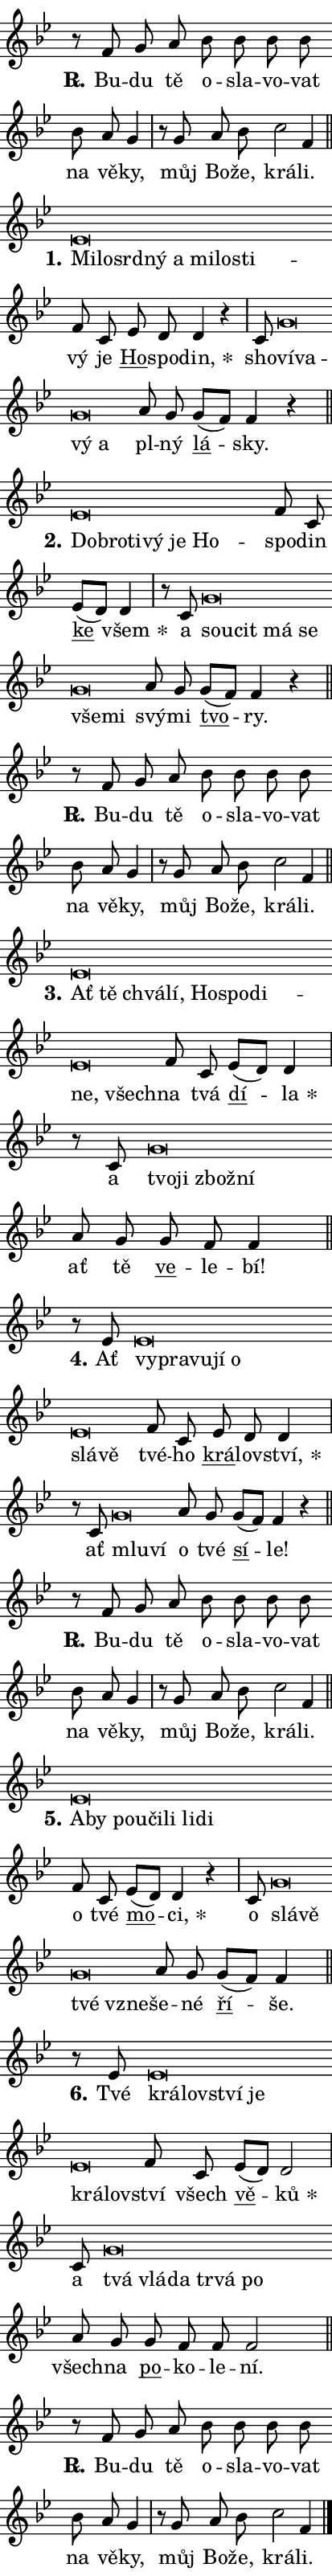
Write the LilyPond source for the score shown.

\version "2.22.1"
\header { tagline = "" }
\paper {
  indent = 0\cm
  top-margin = 0\cm
  right-margin = 0\cm
  bottom-margin = 0\cm
  left-margin = 0\cm
  paper-width = 7\cm
  page-breaking = #ly:one-page-breaking
  system-system-spacing.basic-distance = #11
  score-system-spacing.basic-distance = #11
  ragged-last = ##f
}


%% Author: Thomas Morley
%% https://lists.gnu.org/archive/html/lilypond-user/2020-05/msg00002.html
#(define (line-position grob)
"Returns position of @var[grob} in current system:
   @code{'start}, if at first time-step
   @code{'end}, if at last time-step
   @code{'middle} otherwise
"
  (let* ((col (ly:item-get-column grob))
         (ln (ly:grob-object col 'left-neighbor))
         (rn (ly:grob-object col 'right-neighbor))
         (col-to-check-left (if (ly:grob? ln) ln col))
         (col-to-check-right (if (ly:grob? rn) rn col))
         (break-dir-left
           (and
             (ly:grob-property col-to-check-left 'non-musical #f)
             (ly:item-break-dir col-to-check-left)))
         (break-dir-right
           (and
             (ly:grob-property col-to-check-right 'non-musical #f)
             (ly:item-break-dir col-to-check-right))))
        (cond ((eqv? 1 break-dir-left) 'start)
              ((eqv? -1 break-dir-right) 'end)
              (else 'middle))))

#(define (tranparent-at-line-position vctor)
  (lambda (grob)
  "Relying on @code{line-position} select the relevant enry from @var{vctor}.
Used to determine transparency,"
    (case (line-position grob)
      ((end) (not (vector-ref vctor 0)))
      ((middle) (not (vector-ref vctor 1)))
      ((start) (not (vector-ref vctor 2))))))

noteHeadBreakVisibility =
#(define-music-function (break-visibility)(vector?)
"Makes @code{NoteHead}s transparent relying on @var{break-visibility}"
#{
  \override NoteHead.transparent =
    #(tranparent-at-line-position break-visibility)
#})

#(define delete-ledgers-for-transparent-note-heads
  (lambda (grob)
    "Reads whether a @code{NoteHead} is transparent.
If so this @code{NoteHead} is removed from @code{'note-heads} from
@var{grob}, which is supposed to be @code{LedgerLineSpanner}.
As a result ledgers are not printed for this @code{NoteHead}"
    (let* ((nhds-array (ly:grob-object grob 'note-heads))
           (nhds-list
             (if (ly:grob-array? nhds-array)
                 (ly:grob-array->list nhds-array)
                 '()))
           ;; Relies on the transparent-property being done before
           ;; Staff.LedgerLineSpanner.after-line-breaking is executed.
           ;; This is fragile ...
           (to-keep
             (remove
               (lambda (nhd)
                 (ly:grob-property nhd 'transparent #f))
               nhds-list)))
      ;; TODO find a better method to iterate over grob-arrays, similiar
      ;; to filter/remove etc for lists
      ;; For now rebuilt from scratch
      (set! (ly:grob-object grob 'note-heads)  '())
      (for-each
        (lambda (nhd)
          (ly:pointer-group-interface::add-grob grob 'note-heads nhd))
        to-keep))))

hideNotes = {
  \noteHeadBreakVisibility #begin-of-line-visible
}
unHideNotes = {
  \noteHeadBreakVisibility #all-visible
}

% work-around for resetting accidentals
% https://lilypond.org/doc/v2.23/Documentation/notation/displaying-rhythms#unmetered-music
cadenzaMeasure = {
  \cadenzaOff
  \partial 1024 s1024
  \cadenzaOn
}

#(define-markup-command (accent layout props text) (markup?)
  "Underline accented syllable"
  (interpret-markup layout props
    #{\markup \override #'(offset . 4.3) \underline { #text }#}))

responsum = \markup \concat {
  "R" \hspace #-1.05 \path #0.1 #'((moveto 0 0.07) (lineto 0.9 0.8)) \hspace #0.05 "."
}

\layout {
    \context {
        \Staff
        \remove "Time_signature_engraver"
        \override LedgerLineSpanner.after-line-breaking = #delete-ledgers-for-transparent-note-heads
    }
    \context {
        \Voice {
            \override NoteHead.output-attributes = #'((class . "notehead"))
            \override Hairpin.height = #0.55
        }
    }
    \context {
        \Lyrics {
            \override StanzaNumber.output-attributes = #'((class . "stanzanumber"))
            \override LyricSpace.minimum-distance = #0.9
            \override LyricText.font-name = #"TeX Gyre Schola"
            \override LyricText.font-size = 1
            \override StanzaNumber.font-name = #"TeX Gyre Schola Bold"
            \override StanzaNumber.font-size = 1
        }
    }
}

% magnetic-lyrics.ily
%
%   written by
%     Jean Abou Samra <jean@abou-samra.fr>
%     Werner Lemberg <wl@gnu.org>
%
%   adapted by
%     Jiri Hon <jiri.hon@gmail.com>
%
% Version 2022-Apr-15

% https://www.mail-archive.com/lilypond-user@gnu.org/msg149350.html

#(define (Left_hyphen_pointer_engraver context)
   "Collect syllable-hyphen-syllable occurrences in lyrics and store
them in properties.  This engraver only looks to the left.  For
example, if the lyrics input is @code{foo -- bar}, it does the
following.

@itemize @bullet
@item
Set the @code{text} property of the @code{LyricHyphen} grob between
@q{foo} and @q{bar} to @code{foo}.

@item
Set the @code{left-hyphen} property of the @code{LyricText} grob with
text @q{foo} to the @code{LyricHyphen} grob between @q{foo} and
@q{bar}.
@end itemize

Use this auxiliary engraver in combination with the
@code{lyric-@/text::@/apply-@/magnetic-@/offset!} hook."
   (let ((hyphen #f)
         (text #f))
     (make-engraver
      (acknowledgers
       ((lyric-syllable-interface engraver grob source-engraver)
        (set! text grob)))
      (end-acknowledgers
       ((lyric-hyphen-interface engraver grob source-engraver)
        ;(when (not (grob::has-interface grob 'lyric-space-interface))
          (set! hyphen grob)));)
      ((stop-translation-timestep engraver)
       (when (and text hyphen)
         (ly:grob-set-object! text 'left-hyphen hyphen))
       (set! text #f)
       (set! hyphen #f)))))

#(define (lyric-text::apply-magnetic-offset! grob)
   "If the space between two syllables is less than the value in
property @code{LyricText@/.details@/.squash-threshold}, move the right
syllable to the left so that it gets concatenated with the left
syllable.

Use this function as a hook for
@code{LyricText@/.after-@/line-@/breaking} if the
@code{Left_@/hyphen_@/pointer_@/engraver} is active."
   (let ((hyphen (ly:grob-object grob 'left-hyphen #f)))
     (when hyphen
       (let ((left-text (ly:spanner-bound hyphen LEFT)))
         (when (grob::has-interface left-text 'lyric-syllable-interface)
           (let* ((common (ly:grob-common-refpoint grob left-text X))
                  (this-x-ext (ly:grob-extent grob common X))
                  (left-x-ext
                   (begin
                     ;; Trigger magnetism for left-text.
                     (ly:grob-property left-text 'after-line-breaking)
                     (ly:grob-extent left-text common X)))
                  ;; `delta` is the gap width between two syllables.
                  (delta (- (interval-start this-x-ext)
                            (interval-end left-x-ext)))
                  (details (ly:grob-property grob 'details))
                  (threshold (assoc-get 'squash-threshold details 0.2)))
             (when (< delta threshold)
               (let* (;; We have to manipulate the input text so that
                      ;; ligatures crossing syllable boundaries are not
                      ;; disabled.  For languages based on the Latin
                      ;; script this is essentially a beautification.
                      ;; However, for non-Western scripts it can be a
                      ;; necessity.
                      (lt (ly:grob-property left-text 'text))
                      (rt (ly:grob-property grob 'text))
                      (is-space (grob::has-interface hyphen 'lyric-space-interface))
                      (space (if is-space " " ""))
                      (space-markup (grob-interpret-markup grob " "))
                      (space-size (interval-length (ly:stencil-extent space-markup X)))
                      (extra-delta (if is-space space-size 0))
                      ;; Append new syllable.
                      (ltrt-space (if (and (string? lt) (string? rt))
                                (string-append lt space rt)
                                (make-concat-markup (list lt space rt))))
                      ;; Right-align `ltrt` to the right side.
                      (ltrt-space-markup (grob-interpret-markup
                               grob
                               (make-translate-markup
                                (cons (interval-length this-x-ext) 0)
                                (make-right-align-markup ltrt-space)))))
                 (begin
                   ;; Don't print `left-text`.
                   (ly:grob-set-property! left-text 'stencil #f)
                   ;; Set text and stencil (which holds all collected
                   ;; syllables so far) and shift it to the left.
                   (ly:grob-set-property! grob 'text ltrt-space)
                   (ly:grob-set-property! grob 'stencil ltrt-space-markup)
                   (ly:grob-translate-axis! grob (- (- delta extra-delta)) X))))))))))


#(define (lyric-hyphen::displace-bounds-first grob)
   ;; Make very sure this callback isn't triggered too early.
   (let ((left (ly:spanner-bound grob LEFT))
         (right (ly:spanner-bound grob RIGHT)))
     (ly:grob-property left 'after-line-breaking)
     (ly:grob-property right 'after-line-breaking)
     (ly:lyric-hyphen::print grob)))

squashThreshold = #0.4

\layout {
  \context {
    \Lyrics
    \consists #Left_hyphen_pointer_engraver
    \override LyricText.after-line-breaking =
      #lyric-text::apply-magnetic-offset!
    \override LyricHyphen.stencil = #lyric-hyphen::displace-bounds-first
    \override LyricText.details.squash-threshold = \squashThreshold
    \override LyricHyphen.minimum-distance = 0
    \override LyricHyphen.minimum-length = \squashThreshold
  }
}

squash = \override LyricText.details.squash-threshold = 9999
unSquash = \override LyricText.details.squash-threshold = \squashThreshold

left = \override LyricText.self-alignment-X = #LEFT
unLeft = \revert LyricText.self-alignment-X

starOffset = #(lambda (grob) 
                (let ((x_offset (ly:self-alignment-interface::aligned-on-x-parent grob)))
                  (if (= x_offset 0) 0 (+ x_offset 1.2))))

star = #(define-music-function (syllable)(string?)
"Append star separator at the end of a syllable"
#{
  \once \override LyricText.X-offset = #starOffset
  \lyricmode { \markup {
    #syllable
    \override #'((font-name . "TeX Gyre Schola Bold")) \hspace #0.2 \lower #0.65 \larger "*"
  } }
#})

starAccent = #(define-music-function (syllable)(string?)
"Append star separator at the end of a syllable and make accent"
#{
  \once \override LyricText.X-offset = #starOffset
  \lyricmode { \markup {
    \accent #syllable
    \override #'((font-name . "TeX Gyre Schola Bold")) \hspace #0.2 \lower #0.65 \larger "*"
  } }
#})

breath = #(define-music-function (syllable)(string?)
"Append breathing indicator at the end of a syllable"
#{
  \lyricmode { \markup { #syllable "+" } }
#})

optionalBreath = #(define-music-function (syllable)(string?)
"Append optional breathing indicator at the end of a syllable"
#{
  \lyricmode { \markup { #syllable "(+)" } }
#})


\score {
    <<
        \new Voice = "melody" { \cadenzaOn \key bes \major \relative { r8 f' g a bes bes bes bes \bar "" bes a g4 \cadenzaMeasure \bar "|" r8 g a bes \bar "" c2 f,4 \cadenzaMeasure \bar "||" \break }
\relative { es'\breve*1/16 \hideNotes \breve*1/16 \bar "" \breve*1/16 \bar "" \breve*1/16 \bar "" \breve*1/16 \bar "" \breve*1/16 \bar "" \breve*1/16 \breve*1/16 \bar "" \unHideNotes f8 c \bar "" es d d4 r \cadenzaMeasure \bar "|" c8 g'\breve*1/16 \hideNotes \breve*1/16 \bar "" \breve*1/16 \breve*1/16 \bar "" \unHideNotes a8 g \bar "" g[( f)] f4 r \cadenzaMeasure \bar "||" \break }
\relative { es'\breve*1/16 \hideNotes \breve*1/16 \bar "" \breve*1/16 \bar "" \breve*1/16 \bar "" \breve*1/16 \breve*1/16 \bar "" \unHideNotes f8 c \bar "" es[( d)] d4 \cadenzaMeasure \bar "|" r8 c8 g'\breve*1/16 \hideNotes \breve*1/16 \bar "" \breve*1/16 \bar "" \breve*1/16 \bar "" \breve*1/16 \breve*1/16 \bar "" \unHideNotes a8 g \bar "" g[( f)] f4 r \cadenzaMeasure \bar "||" \break }
\relative { r8 f' g a bes bes bes bes \bar "" bes a g4 \cadenzaMeasure \bar "|" r8 g a bes \bar "" c2 f,4 \cadenzaMeasure \bar "||" \break }
\relative { es'\breve*1/16 \hideNotes \breve*1/16 \bar "" \breve*1/16 \bar "" \breve*1/16 \bar "" \breve*1/16 \bar "" \breve*1/16 \bar "" \breve*1/16 \bar "" \breve*1/16 \breve*1/16 \bar "" \unHideNotes f8 c \bar "" es[( d)] d4 \cadenzaMeasure \bar "|" r8 c8 g'\breve*1/16 \hideNotes \breve*1/16 \bar "" \breve*1/16 \breve*1/16 \bar "" \unHideNotes a8 g \bar "" g f f4 \cadenzaMeasure \bar "||" \break }
\relative { r8 es'8 es\breve*1/16 \hideNotes \breve*1/16 \bar "" \breve*1/16 \bar "" \breve*1/16 \bar "" \breve*1/16 \bar "" \breve*1/16 \breve*1/16 \bar "" \unHideNotes f8 c \bar "" es d d4 \cadenzaMeasure \bar "|" r8 c8 g'\breve*1/16 \hideNotes \breve*1/16 \bar "" \unHideNotes a8 g \bar "" g[( f)] f4 r \cadenzaMeasure \bar "||" \break }
\relative { r8 f' g a bes bes bes bes \bar "" bes a g4 \cadenzaMeasure \bar "|" r8 g a bes \bar "" c2 f,4 \cadenzaMeasure \bar "||" \break }
\relative { es'\breve*1/16 \hideNotes \breve*1/16 \bar "" \breve*1/16 \bar "" \breve*1/16 \bar "" \breve*1/16 \bar "" \breve*1/16 \bar "" \breve*1/16 \breve*1/16 \bar "" \unHideNotes f8 c \bar "" es[( d)] d4 r \cadenzaMeasure \bar "|" c8 g'\breve*1/16 \hideNotes \breve*1/16 \bar "" \breve*1/16 \breve*1/16 \bar "" \unHideNotes a8 g \bar "" g[( f)] f4 \cadenzaMeasure \bar "||" \break }
\relative { r8 es'8 es\breve*1/16 \hideNotes \breve*1/16 \bar "" \breve*1/16 \bar "" \breve*1/16 \bar "" \breve*1/16 \breve*1/16 \bar "" \unHideNotes f8 c \bar "" es[( d)] d2 \cadenzaMeasure \bar "|" c8 g'\breve*1/16 \hideNotes \breve*1/16 \bar "" \breve*1/16 \bar "" \breve*1/16 \bar "" \breve*1/16 \breve*1/16 \bar "" \unHideNotes a8 g \bar "" g f f f2 \cadenzaMeasure \bar "||" \break }
\relative { r8 f' g a bes bes bes bes \bar "" bes a g4 \cadenzaMeasure \bar "|" r8 g a bes \bar "" c2 f,4 \cadenzaMeasure \bar "||" \break } \bar "|." }
        \new Lyrics \lyricsto "melody" { \lyricmode { \set stanza = \responsum
Bu -- du tě o -- sla -- vo -- vat na vě -- ky, můj Bo -- že, krá -- li.
\set stanza = "1."
\left Mi -- \squash lo -- srd -- ný a mi -- lo -- sti -- \unLeft \unSquash vý je \markup \accent Ho -- spo -- \star din, sho -- \left ví -- \squash va -- vý a \unLeft \unSquash pl -- ný \markup \accent lá -- sky.
\set stanza = "2."
\left Dob -- \squash ro -- ti -- vý je Ho -- \unLeft \unSquash spo -- din \markup \accent ke \star všem a \left sou -- \squash cit má se vše -- mi \unLeft \unSquash svý -- mi \markup \accent tvo -- ry.
\set stanza = \responsum
Bu -- du tě o -- sla -- vo -- vat na vě -- ky, můj Bo -- že, krá -- li.
\set stanza = "3."
\left Ať \squash tě chvá -- lí, Ho -- spo -- di -- ne, všech -- \unLeft \unSquash na tvá \markup \accent dí -- \star la a \left tvo -- \squash ji zbož -- ní \unLeft \unSquash ať tě \markup \accent ve -- le -- bí!
\set stanza = "4."
Ať \left vy -- \squash pra -- vu -- jí o slá -- vě \unLeft \unSquash tvé -- ho \markup \accent krá -- lov -- \star ství, ať \left mlu -- \squash ví \unLeft \unSquash o tvé \markup \accent sí -- le!
\set stanza = \responsum
Bu -- du tě o -- sla -- vo -- vat na vě -- ky, můj Bo -- že, krá -- li.
\set stanza = "5."
\left A -- \squash by po -- u -- či -- li li -- di \unLeft \unSquash o tvé \markup \accent mo -- \star ci, o \left slá -- \squash vě tvé vzne -- \unLeft \unSquash še -- né \markup \accent ří -- še.
\set stanza = "6."
Tvé \left krá -- \squash lov -- ství je krá -- lov -- \unLeft \unSquash ství všech \markup \accent vě -- \star ků a \left tvá \squash vlá -- da tr -- vá po \unLeft \unSquash všech -- na \markup \accent po -- ko -- le -- ní.
\set stanza = \responsum
Bu -- du tě o -- sla -- vo -- vat na vě -- ky, můj Bo -- že, krá -- li. } }
    >>
    \layout {}
}
